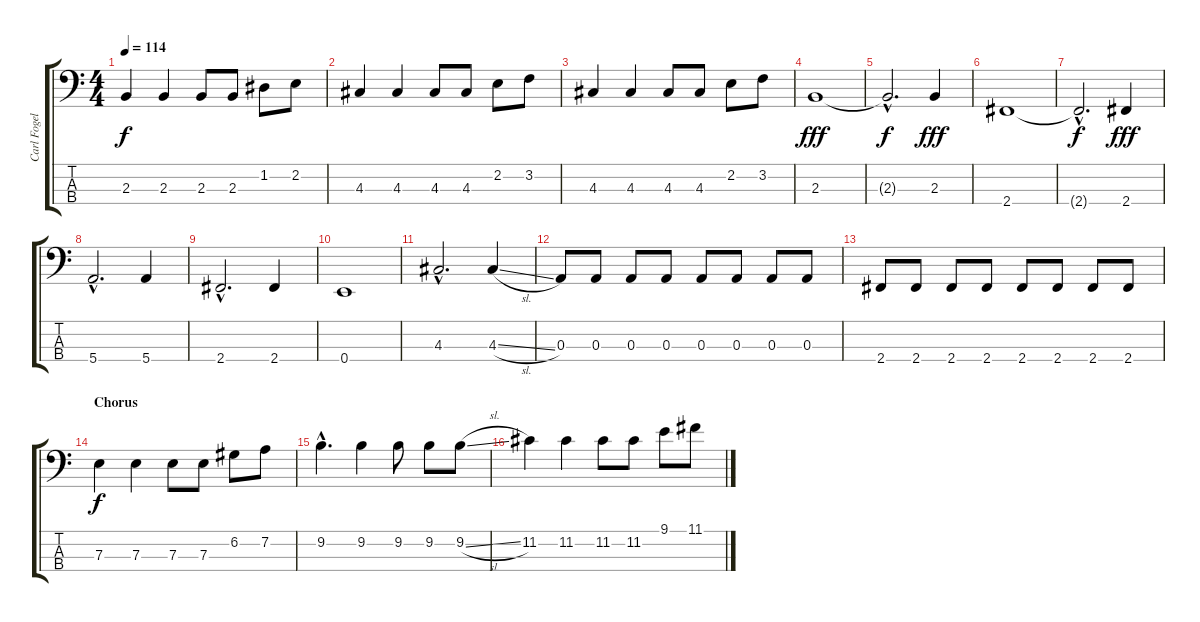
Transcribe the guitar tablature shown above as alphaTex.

\track ("Carl Fogelklou - Bass" "Carl Fogel") {instrument electricbasspick}
\staff {score tabs}
\tuning (G2 D2 A1 E1) {hide}
\ts (4 4)
\tempo 114
\clef f4
\ks c
2.3.4{dy f} 2.3.4 2.3.8 2.3.8 1.2.8 2.2.8 |
4.3.4 4.3.4 4.3.8 4.3.8 2.2.8 3.2.8 |
4.3.4 4.3.4 4.3.8 4.3.8 2.2.8 3.2.8 |
2.3.1{dy fff} |
2.3{hac t}.2{d dy f} 2.3.4{dy fff} |
2.4.1 |
2.4{hac t}.2{d dy f} 2.4.4{dy fff} |
5.4{hac}.2{d} 5.4.4 |
2.4{hac}.2{d} 2.4.4 |
0.4.1 |
4.3{hac}.2{d} 4.3{sl}.4 |
0.3.8 0.3.8 0.3.8 0.3.8 0.3.8 0.3.8 0.3.8 0.3.8 |
2.4.8 2.4.8 2.4.8 2.4.8 2.4.8 2.4.8 2.4.8 2.4.8 |
\section ("" "Chorus")
7.3.4{dy f} 7.3.4 7.3.8 7.3.8 6.2.8 7.2.8 |
9.2{hac}.4{d} 9.2.4 9.2.8 9.2.8 9.2{sl}.8 |
11.2.4 11.2.4 11.2.8 11.2.8 9.1.8 11.1.8
